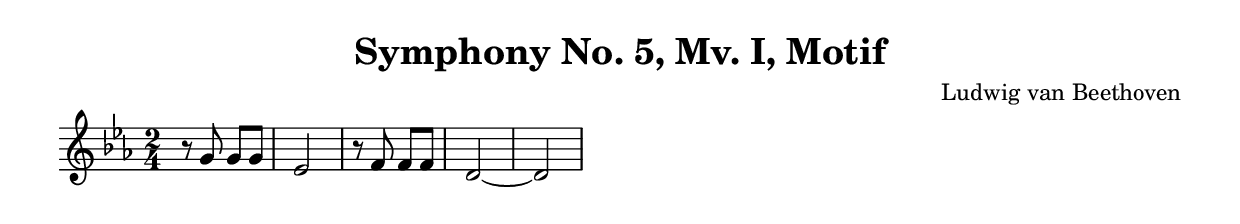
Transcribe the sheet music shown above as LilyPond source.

% Generated using Music Processing Suite (MPS)
\version "2.12.0"
#(set-default-paper-size "a4")

\header {
    title = "Symphony No. 5, Mv. I, Motif"
    composer = "Ludwig van Beethoven"
}

\score {
    <<

        \new Staff {
            \set Staff.midiInstrument = #"acoustic grand"
            \clef treble
            \time 2/4
            \key c \minor
            r8
            g'
            g'
            g'
            es'2
            r8
            f'
            f'
            f'
            d'2~
            d'
        }

    >>

    \midi {
        \context {
            \Score
            tempoWholesPerMinute = #(ly:make-moment 120 4)
        }
    }
    \layout {
        indent = 0\cm
    }
}

